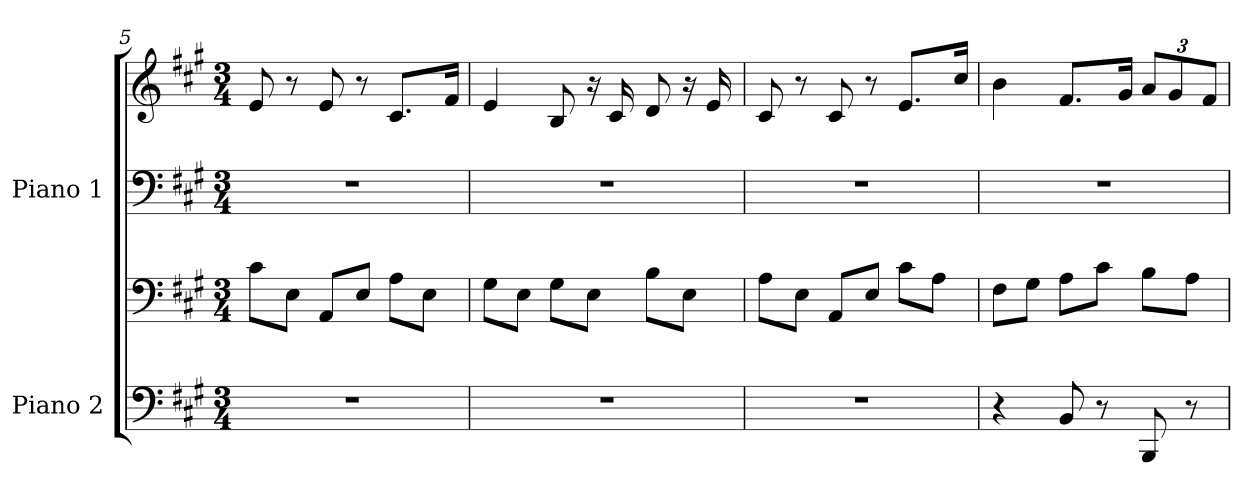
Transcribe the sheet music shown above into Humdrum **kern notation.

**kern	**kern	**kern	**kern
*part2	*part2	*part1	*part1
*staff4	*staff3	*staff2	*staff1
*I"Piano 2	*	*I"Piano 1	*
*I'Pno. 2	*	*I'Pno. 1	*
*clefF4	*clefF4	*clefF4	*clefG2
*k[f#c#g#]	*k[f#c#g#]	*k[f#c#g#]	*k[f#c#g#]
*M3/4	*M3/4	*M3/4	*M3/4
=5	=5	=5	=5
2.r	8c#\L	2.r	8e/
.	8E\J	.	8r
.	8AA/L	.	8e/
.	8E/J	.	8r
.	8A\L	.	8.c#/L
.	8E\J	.	.
.	.	.	16f#/Jk
!!LO:LB:g=z
=6	=6	=6	=6
2.r	8G#\L	2.r	4e/
.	8E\J	.	.
.	8G#\L	.	8B/
.	8E\J	.	16r
.	.	.	16c#/
.	8B\L	.	8d/
.	8E\J	.	16r
.	.	.	16e/
=7	=7	=7	=7
2.r	8A\L	2.r	8c#/
.	8E\J	.	8r
.	8AA/L	.	8c#/
.	8E/J	.	8r
.	8c#\L	.	8.e/L
.	8A\J	.	.
.	.	.	16cc#/Jk
=8	=8	=8	=8
4r	8F#\L	2.r	4b\
.	8G#\J	.	.
8BB/	8A\L	.	8.f#/L
8r	8c#\J	.	.
.	.	.	16g#/Jk
*	*	*	*Xbrackettup
8BBB/	8B\L	.	12a/L
.	.	.	12g#/
8r	8A\J	.	.
.	.	.	12f#/J
=	=	=	=
*-	*-	*-	*-
